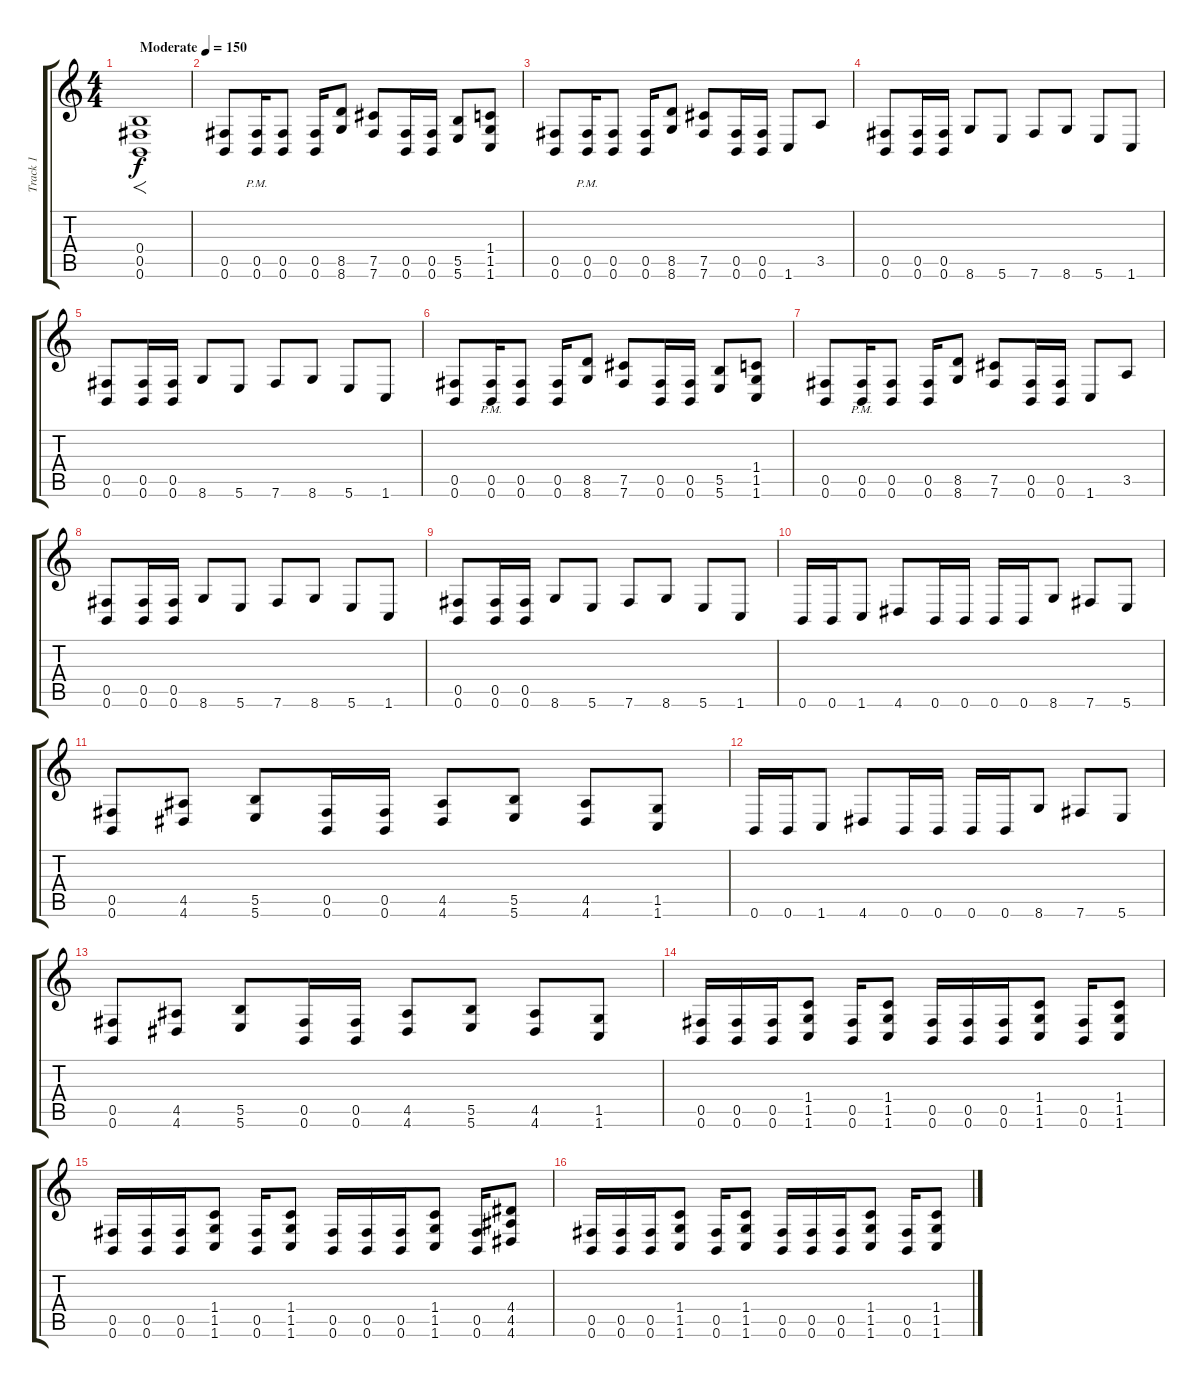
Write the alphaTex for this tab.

\track ("Track 1" "Track 1") {instrument distortionguitar}
\staff {score tabs}
\tuning (Db4 Ab3 E3 B2 Gb2 B1) {hide}
\ts (4 4)
\tempo (150 "Moderate")
\clef g2
\ks c
(0.4 0.5 0.6).1{f dy f instrument distortionguitar} |
(0.5 0.6).8 (0.5{pm} 0.6{pm}).16 (0.5 0.6).8 (0.5 0.6).16 (8.5 8.6).8 (7.5 7.6).8 (0.5 0.6).16 (0.5 0.6).16 (5.5 5.6).8 (1.4 1.5 1.6).8 |
(0.5 0.6).8 (0.5{pm} 0.6{pm}).16 (0.5 0.6).8 (0.5 0.6).16 (8.5 8.6).8 (7.5 7.6).8 (0.5 0.6).16 (0.5 0.6).16 1.6.8 3.5.8 |
(0.5 0.6).8 (0.5 0.6).16 (0.5 0.6).16 8.6.8 5.6.8 7.6.8 8.6.8 5.6.8 1.6.8 |
(0.5 0.6).8 (0.5 0.6).16 (0.5 0.6).16 8.6.8 5.6.8 7.6.8 8.6.8 5.6.8 1.6.8 |
(0.5 0.6).8 (0.5{pm} 0.6{pm}).16 (0.5 0.6).8 (0.5 0.6).16 (8.5 8.6).8 (7.5 7.6).8 (0.5 0.6).16 (0.5 0.6).16 (5.5 5.6).8 (1.4 1.5 1.6).8 |
(0.5 0.6).8 (0.5{pm} 0.6{pm}).16 (0.5 0.6).8 (0.5 0.6).16 (8.5 8.6).8 (7.5 7.6).8 (0.5 0.6).16 (0.5 0.6).16 1.6.8 3.5.8 |
(0.5 0.6).8 (0.5 0.6).16 (0.5 0.6).16 8.6.8 5.6.8 7.6.8 8.6.8 5.6.8 1.6.8 |
(0.5 0.6).8 (0.5 0.6).16 (0.5 0.6).16 8.6.8 5.6.8 7.6.8 8.6.8 5.6.8 1.6.8 |
0.6.16 0.6.16 1.6.8 4.6.8 0.6.16 0.6.16 0.6.16 0.6.16 8.6.8 7.6.8 5.6.8 |
(0.5 0.6).8 (4.5 4.6).8 (5.5 5.6).8 (0.5 0.6).16 (0.5 0.6).16 (4.5 4.6).8 (5.5 5.6).8 (4.5 4.6).8 (1.5 1.6).8 |
0.6.16 0.6.16 1.6.8 4.6.8 0.6.16 0.6.16 0.6.16 0.6.16 8.6.8 7.6.8 5.6.8 |
(0.5 0.6).8 (4.5 4.6).8 (5.5 5.6).8 (0.5 0.6).16 (0.5 0.6).16 (4.5 4.6).8 (5.5 5.6).8 (4.5 4.6).8 (1.5 1.6).8 |
(0.5 0.6).16 (0.5 0.6).16 (0.5 0.6).16 (1.4 1.5 1.6).8 (0.5 0.6).16 (1.4 1.5 1.6).8 (0.5 0.6).16 (0.5 0.6).16 (0.5 0.6).16 (1.4 1.5 1.6).8 (0.5 0.6).16 (1.4 1.5 1.6).8 |
(0.5 0.6).16 (0.5 0.6).16 (0.5 0.6).16 (1.4 1.5 1.6).8 (0.5 0.6).16 (1.4 1.5 1.6).8 (0.5 0.6).16 (0.5 0.6).16 (0.5 0.6).16 (1.4 1.5 1.6).8 (0.5 0.6).16 (4.4 4.5 4.6).8 |
(0.5 0.6).16 (0.5 0.6).16 (0.5 0.6).16 (1.4 1.5 1.6).8 (0.5 0.6).16 (1.4 1.5 1.6).8 (0.5 0.6).16 (0.5 0.6).16 (0.5 0.6).16 (1.4 1.5 1.6).8 (0.5 0.6).16 (1.4 1.5 1.6).8
